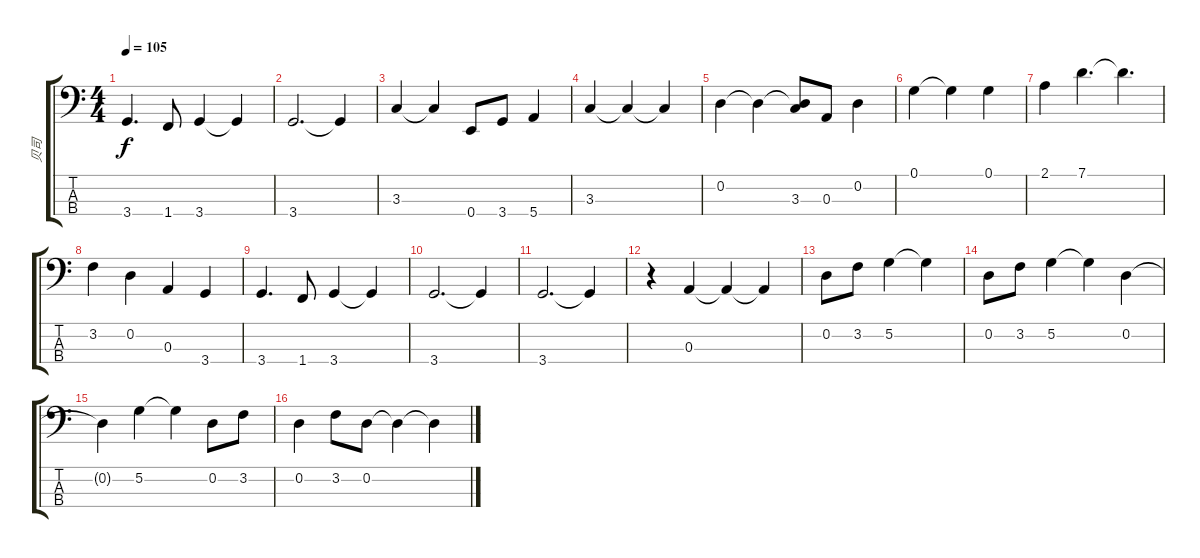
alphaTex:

\track ("贝司" "贝司") {instrument electricbassfinger}
\staff {score tabs}
\tuning (G2 D2 A1 E1) {hide}
\ts (4 4)
\tempo 105
\clef f4
\ks c
3.4.4{d dy f} 1.4.8 3.4.4 3.4{t}.4 |
3.4.2{d} 3.4{t}.4 |
3.3.4 3.3{t}.4 0.4.8 3.4.8 5.4.4 |
3.3.4 3.3{t}.4 3.3{t}.4 |
0.2.4 0.2{t}.4 (0.2{t} 3.3).8 0.3.8 0.2.4 |
0.1.4 0.1{t}.4 0.1.4 |
2.1.4 7.1.4{d} 7.1{t}.4{d} |
3.2.4 0.2.4 0.3.4 3.4.4 |
3.4.4{d} 1.4.8 3.4.4 3.4{t}.4 |
3.4.2{d} 3.4{t}.4 |
3.4.2{d} 3.4{t}.4 |
r.4 0.3.4 0.3{t}.4 0.3{t}.4 |
0.2.8 3.2.8 5.2.4 5.2{t}.4 |
0.2.8 3.2.8 5.2.4 5.2{t}.4 0.2.4 |
0.2{t}.4 5.2.4 5.2{t}.4 0.2.8 3.2.8 |
0.2.4 3.2.8 0.2.8 0.2{t}.4 0.2{t}.4
